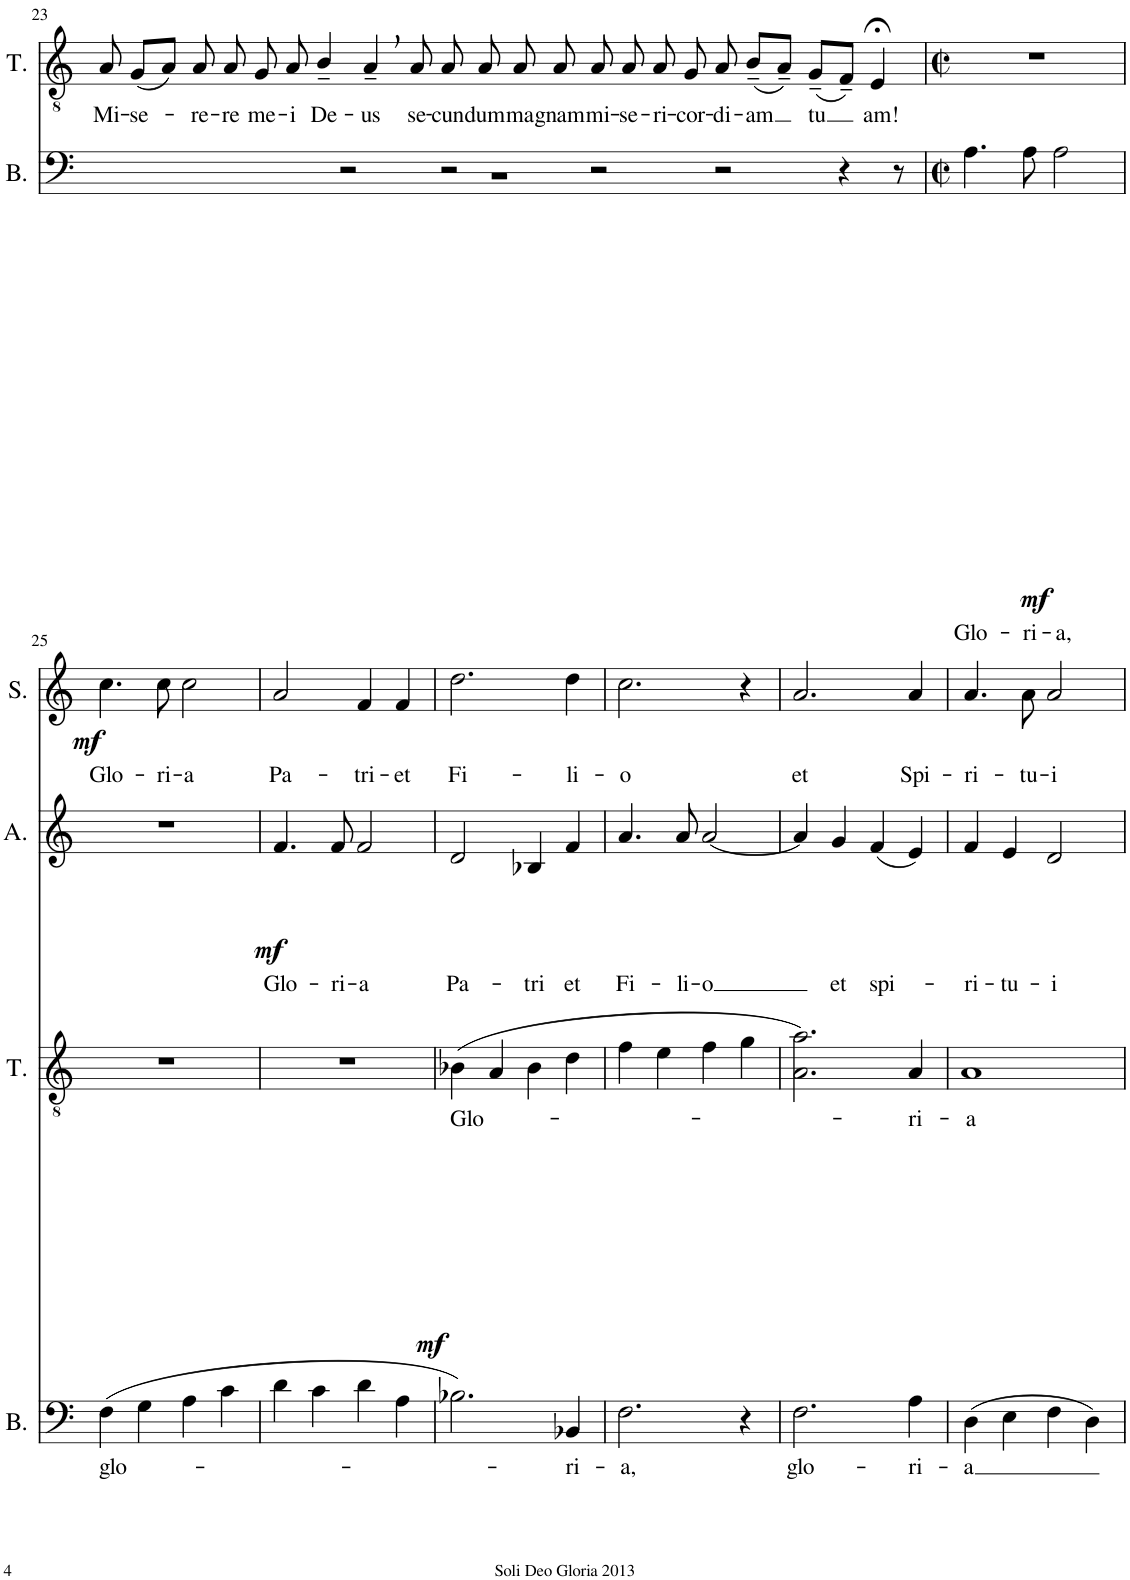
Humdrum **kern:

**kern	**text	**dynam	**kern	**text	**dynam	**kern	**text	**dynam	**kern	**text	**dynam
*part4	*part4	*part4	*part3	*part3	*part3	*part2	*part2	*part2	*part1	*part1	*part1
*staff4	*staff4	*staff4	*staff3	*staff3	*staff3	*staff2	*staff2	*staff2	*staff1	*staff1	*staff1
*I"Bass	*	*	*I"Tenor	*	*	*I"Alto	*	*	*I"Soprano	*	*
*I'B.	*	*	*I'T.	*	*	*I'A.	*	*	*I'S.	*	*
!!LO:PB:g=z
*clefF4	*	*	*clefGv2	*	*	*clefG2	*	*	*clefG2	*	*
*k[]	*	*	*k[]	*	*	*k[]	*	*	*k[]	*	*
*M4/4	*	*	*M4/4	*	*	*	*	*	*M4/4	*	*
*met(c|)	*	*	*met(c|)	*	*	*	*	*	*met(c|)	*	*
=23	=23	=23	=23	=23	=23	=23	=23	=23	=23	=23	=23
!	!	!	!	!LO:LY:b	!	!	!	!	!	!	!
1r	.	.	8A/	Mi-	.	1r	.	.	1r	.	.
!	!	!	!	!LO:LY:b	!	!	!	!	!	!	!
.	.	.	(8G/L	-se-	.	.	.	.	.	.	.
.	.	.	8A/J)	.	.	.	.	.	.	.	.
!	!	!	!	!LO:LY:b	!	!	!	!	!	!	!
.	.	.	8A/	-re-	.	.	.	.	.	.	.
!	!	!	!	!LO:LY:b	!	!	!	!	!	!	!
.	.	.	8A/	-re	.	.	.	.	.	.	.
!	!	!	!	!LO:LY:b	!	!	!	!	!	!	!
.	.	.	8G/	me-	.	.	.	.	.	.	.
!	!	!	!	!LO:LY:b	!	!	!	!	!	!	!
.	.	.	8A/	-i	.	.	.	.	.	.	.
!	!	!	!	!LO:LY:b	!	!	!	!	!	!	!
.	.	.	[8B/	De-	.	.	.	.	.	.	.
2r	.	.	8ryy	.	.	2r	.	.	2r	.	.
!	!	!	!	!LO:LY:b	!	!	!	!	!	!	!
.	.	.	4A~,/	-us	.	.	.	.	.	.	.
!	!	!	!	!LO:LY:b	!	!	!	!	!	!	!
.	.	.	8A/	se-	.	.	.	.	.	.	.
!	!	!	!	!LO:LY:b	!	!	!	!	!	!	!
2r	.	.	8A/	-cun-	.	2r	.	.	2r	.	.
!	!	!	!	!LO:LY:b	!	!	!	!	!	!	!
.	.	.	8A/	-dum	.	.	.	.	.	.	.
!	!	!	!	!LO:LY:b	!	!	!	!	!	!	!
.	.	.	8A/	ma-	.	.	.	.	.	.	.
!	!	!	!	!LO:LY:b	!	!	!	!	!	!	!
.	.	.	8A/	-gnam	.	.	.	.	.	.	.
!	!	!	!	!LO:LY:b	!	!	!	!	!	!	!
2r	.	.	8A/	mi-	.	2r	.	.	2r	.	.
!	!	!	!	!LO:LY:b	!	!	!	!	!	!	!
.	.	.	8A/	-se-	.	.	.	.	.	.	.
!	!	!	!	!LO:LY:b	!	!	!	!	!	!	!
.	.	.	8A/	-ri-	.	.	.	.	.	.	.
!	!	!	!	!LO:LY:b	!	!	!	!	!	!	!
.	.	.	8G/	-cor-	.	.	.	.	.	.	.
!	!	!	!	!LO:LY:b	!	!	!	!	!	!	!
2r	.	.	8A/	-di-	.	2r	.	.	2r	.	.
!	!	!	!	!LO:LY:b	!	!	!	!	!	!	!
.	.	.	(8B~/L	-am	.	.	.	.	.	.	.
.	.	.	8A~/J)	.	.	.	.	.	.	.	.
!	!	!	!	!LO:LY:b	!	!	!	!	!	!	!
.	.	.	(8G~/L	tu	.	.	.	.	.	.	.
4r	.	.	8F~/J)	.	.	4r	.	.	4r	.	.
!	!	!	!	!LO:LY:b	!	!	!	!	!	!	!
.	.	.	4E;</	am!	.	.	.	.	.	.	.
8r	.	.	.	.	.	8r	.	.	8r	.	.
=24	=24	=24	=24	=24	=24	=24	=24	=24	=24	=24	=24
*M4/4	*	*	*M4/4	*	*	*M4/4	*	*	*M4/4	*	*
*met(c|)	*	*	*met(c|)	*	*	*met(c|)	*	*	*met(c|)	*	*
!	!LO:LY:b	!LO:DY:b	!	!	!	!	!	!	!	!	!
4.A\	Glo-	mf	1r	.	.	1r	.	.	1r	.	.
!	!LO:LY:b	!	!	!	!	!	!	!	!	!	!
8A\	-ri-	.	.	.	.	.	.	.	.	.	.
!	!LO:LY:b	!	!	!	!	!	!	!	!	!	!
2A\	-a,	.	.	.	.	.	.	.	.	.	.
8ryy	.	.	8B~/]	.	.	8ryy	.	.	8ryy	.	.
!!LO:LB:g=z
=25	=25	=25	=25	=25	=25	=25	=25	=25	=25	=25	=25
!	!LO:LY:b	!	!	!	!	!	!	!	!	!LO:LY:b	!LO:DY:b
(4F\	glo-	.	1r	.	.	1r	.	.	4.cc\	Glo-	mf
4G\	.	.	.	.	.	.	.	.	.	.	.
!	!	!	!	!	!	!	!	!	!	!LO:LY:b	!
.	.	.	.	.	.	.	.	.	8cc\	-ri-	.
!	!	!	!	!	!	!	!	!	!	!LO:LY:b	!
4A\	.	.	.	.	.	.	.	.	2cc\	-a	.
4c\	.	.	.	.	.	.	.	.	.	.	.
=26	=26	=26	=26	=26	=26	=26	=26	=26	=26	=26	=26
!	!	!	!	!	!	!	!LO:LY:b	!LO:DY:b	!	!LO:LY:b	!
4d\	.	.	1r	.	.	4.f/	Glo-	mf	2a/	Pa-	.
4c\	.	.	.	.	.	.	.	.	.	.	.
!	!	!	!	!	!	!	!LO:LY:b	!	!	!	!
.	.	.	.	.	.	8f/	-ri-	.	.	.	.
!	!	!	!	!	!	!	!LO:LY:b	!	!	!LO:LY:b	!
4d\	.	.	.	.	.	2f/	-a	.	4f/	-tri-	.
!	!	!	!	!	!	!	!	!	!	!LO:LY:b	!
4A\	.	.	.	.	.	.	.	.	4f/	-et	.
=27	=27	=27	=27	=27	=27	=27	=27	=27	=27	=27	=27
!	!	!	!	!LO:LY:b	!LO:DY:b	!	!LO:LY:b	!	!	!LO:LY:b	!
2.B-X\)	.	.	(4B-X\	Glo-	mf	2d/	Pa-	.	2.dd\	Fi-	.
.	.	.	4A/	.	.	.	.	.	.	.	.
!	!	!	!	!	!	!	!LO:LY:b	!	!	!	!
.	.	.	4B-\	.	.	4B-X/	-tri	.	.	.	.
!	!LO:LY:b	!	!	!	!	!	!LO:LY:b	!	!	!LO:LY:b	!
4BB-X/	-ri-	.	4d\	.	.	4f/	et	.	4dd\	-li-	.
=28	=28	=28	=28	=28	=28	=28	=28	=28	=28	=28	=28
!	!LO:LY:b	!	!	!	!	!	!LO:LY:b	!	!	!LO:LY:b	!
2.F\	-a,	.	4f\	.	.	4.a/	Fi-	.	2.cc\	-o	.
.	.	.	4e\	.	.	.	.	.	.	.	.
!	!	!	!	!	!	!	!LO:LY:b	!	!	!	!
.	.	.	.	.	.	8a/	-li-	.	.	.	.
!	!	!	!	!	!	!	!LO:LY:b	!	!	!	!
.	.	.	4f\	.	.	[2a/	-o	.	.	.	.
4r	.	.	4g\	.	.	.	.	.	4r	.	.
=29	=29	=29	=29	=29	=29	=29	=29	=29	=29	=29	=29
!	!LO:LY:b	!	!	!	!	!	!	!	!	!LO:LY:b	!
2.F\	glo-	.	2.A\ 2.a\)	.	.	4a/]	.	.	2.a/	et	.
!	!	!	!	!	!	!	!LO:LY:b	!	!	!	!
.	.	.	.	.	.	4g/	et	.	.	.	.
!	!	!	!	!	!	!	!LO:LY:b	!	!	!	!
.	.	.	.	.	.	(4f/	spi-	.	.	.	.
!	!LO:LY:b	!	!	!LO:LY:b	!	!	!	!	!	!LO:LY:b	!
4A\	-ri-	.	4A/	-ri-	.	4e/)	.	.	4a/	Spi-	.
=30	=30	=30	=30	=30	=30	=30	=30	=30	=30	=30	=30
!	!LO:LY:b	!	!	!LO:LY:b	!	!	!LO:LY:b	!	!	!LO:LY:b	!
(4D\	-a	.	1A	-a	.	4f/	-ri-	.	4.a/	-ri-	.
!	!	!	!	!	!	!	!LO:LY:b	!	!	!	!
4E\	.	.	.	.	.	4e/	-tu-	.	.	.	.
!	!	!	!	!	!	!	!	!	!	!LO:LY:b	!
.	.	.	.	.	.	.	.	.	8a\	-tu-	.
!	!	!	!	!	!	!	!LO:LY:b	!	!	!LO:LY:b	!
4F\	.	.	.	.	.	2d/	-i	.	2a/	-i	.
4D\)	.	.	.	.	.	.	.	.	.	.	.
=	=	=	=	=	=	=	=	=	=	=	=
*-	*-	*-	*-	*-	*-	*-	*-	*-	*-	*-	*-
